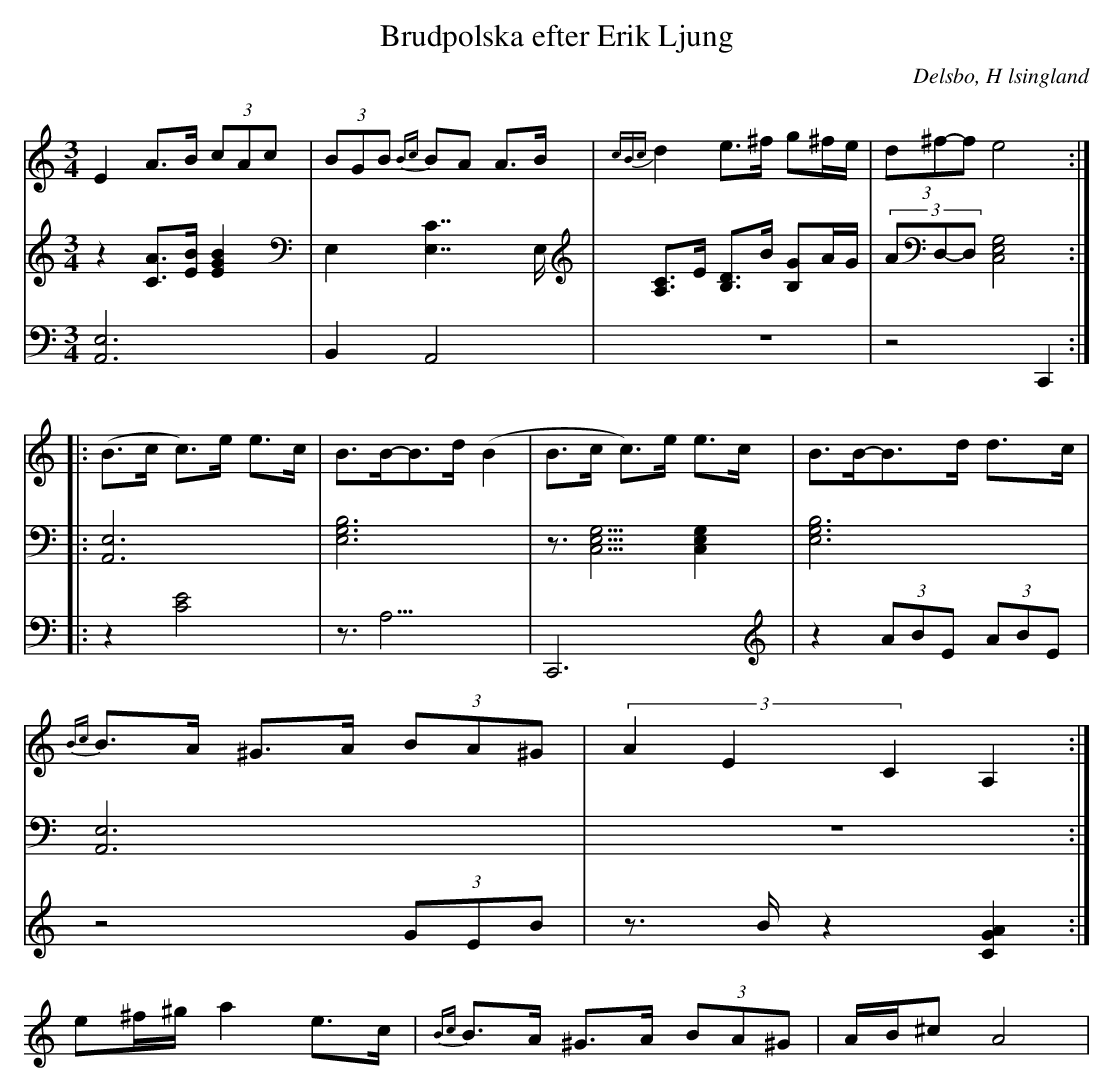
X:1
T: Brudpolska efter Erik Ljung
Q: 105
O: Delsbo, H lsingland
M: 3/4
L: 1/8
K: Am
V:1
V:2
V:3 Merge
V:1
E2 A>B (3cAc| (3BGB {Bc}BA A>B|{cBc}d2 e>^f g^f/e/|(3d^f-f e4 :|
|:(B>c c)>e e>c|B>B-B>d (B2|B>c c)>e e>c|B>B-B>d d>c|
{Bc}B>A ^G>A (3BA^G|(3A2E2C2 A,2:|
e^f/^g/ a2 e>c|{Bc}B>A ^G>A (3BA^G|A/B/^c A4|
V:2
z2 [AC]>[BE] [B2E2G2]|E,2 [C7/2E,7/2]E,/|[A,C]>E [B,D]>B [B,G]A/G/|(3AD,-D, [E,4G,4C,4]:|
|:[A,,6E,6]|[E,6G,6B,6]|z3/2[E,5/2G,5/2C,5/2] [E,2G,2C,2]|[E,6G,6B,6]|
[A,,6E,6]|z6:|
V:3
[A,,6E,6]|B,,2 A,,4|z6|z4  C,,2:|
|:z2 [C4E4]|z3<A,3|C,,6|z2 (3ABE (3ABE|
z4 (3GEB|z>B z2 [G2A2C2]:|
